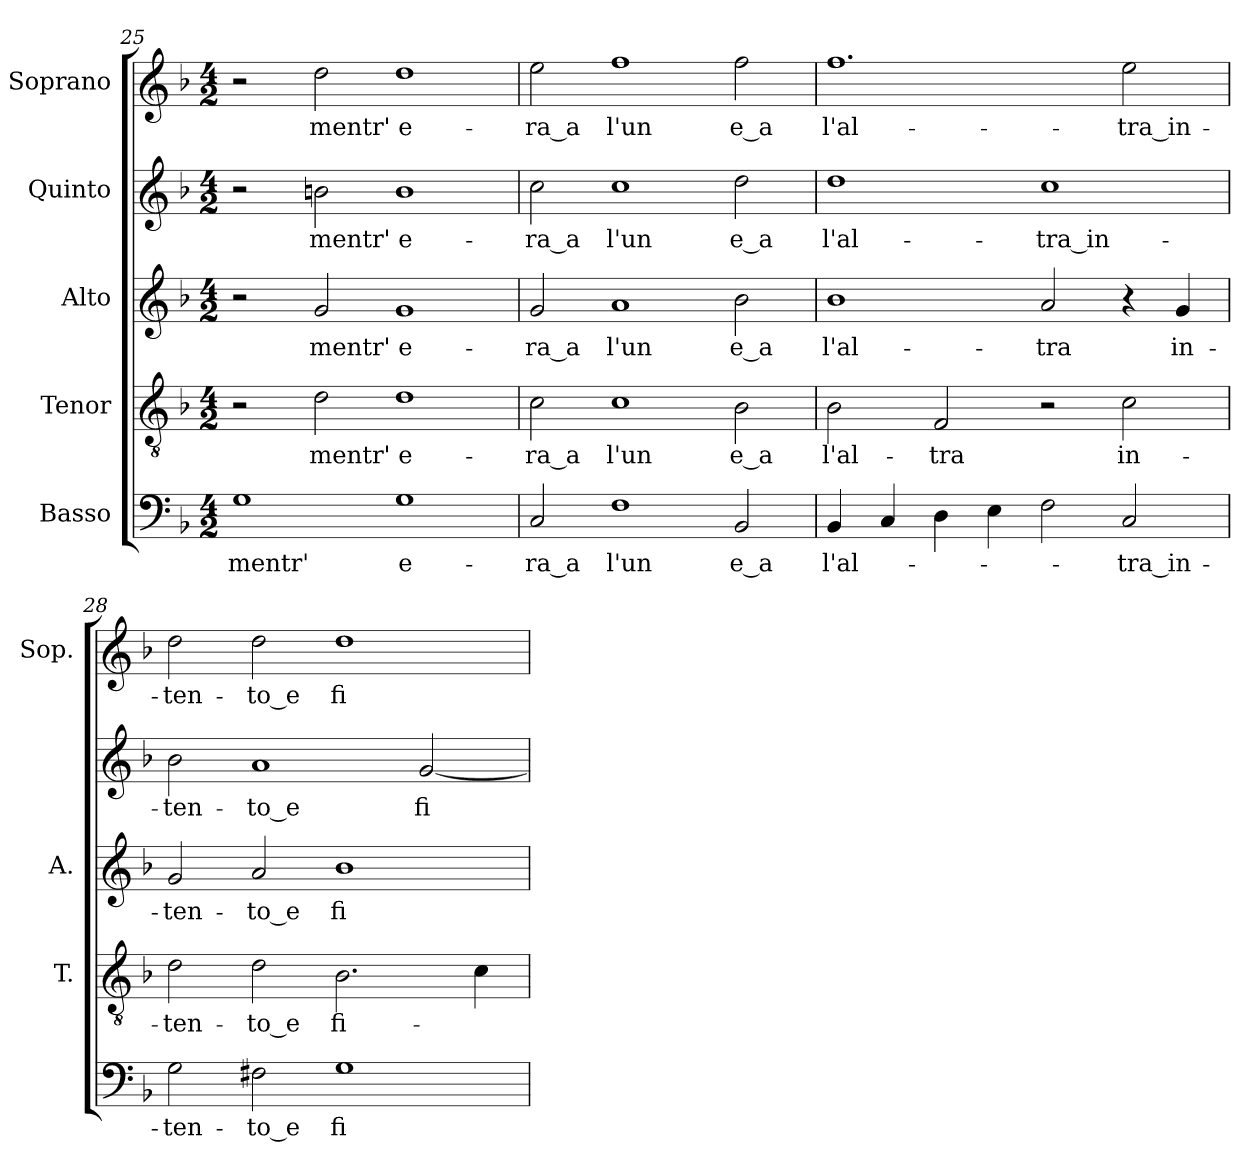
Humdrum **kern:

**kern	**text	**kern	**text	**kern	**text	**kern	**text	**kern	**text
*part5	*part5	*part4	*part4	*part3	*part3	*part2	*part2	*part1	*part1
*staff5	*staff5	*staff4	*staff4	*staff3	*staff3	*staff2	*staff2	*staff1	*staff1
*I"Basso	*	*I"Tenor	*	*I"Alto	*	*I"Quinto	*	*I"Soprano	*
*	*	*I'T.	*	*I'A.	*	*	*	*I'Sop.	*
*clefF4	*	*clefGv2	*	*clefG2	*	*clefG2	*	*clefG2	*
*	*	*ITrd7c12	*	*	*	*	*	*	*
*k[b-]	*	*k[b-]	*	*k[b-]	*	*k[b-]	*	*k[b-]	*
*F:	*	*F:	*	*F:	*	*F:	*	*F:	*
*M4/2	*	*M4/2	*	*M4/2	*	*M4/2	*	*M4/2	*
=25	=25	=25	=25	=25	=25	=25	=25	=25	=25
!	!LO:LY:b:color=#000000	!	!	!	!	!	!	!	!
1Gi	mentr'	2r	.	2r	.	2r	.	2r	.
!	!	!	!LO:LY:b:color=#000000	!	!	!	!	!	!
!	!	!	!	!	!LO:LY:b:color=#000000	!	!	!	!
!	!	!	!	!	!	!	!LO:LY:b:color=#000000	!	!
!	!	!	!	!	!	!	!	!	!LO:LY:b:color=#000000
.	.	2Di\	mentr'	2gi/	mentr'	2bni\	mentr'	2ddi\	mentr'
!	!LO:LY:b:color=#000000	!	!	!	!	!	!	!	!
!	!	!	!LO:LY:b:color=#000000	!	!	!	!	!	!
!	!	!	!	!	!LO:LY:b:color=#000000	!	!	!	!
!	!	!	!	!	!	!	!LO:LY:b:color=#000000	!	!
!	!	!	!	!	!	!	!	!	!LO:LY:b:color=#000000
1Gi	e-	1Di	e-	1gi	e-	1bi	e-	1ddi	e-
=26	=26	=26	=26	=26	=26	=26	=26	=26	=26
!	!LO:LY:b:color=#000000	!	!	!	!	!	!	!	!
!	!	!	!LO:LY:b:color=#000000	!	!	!	!	!	!
!	!	!	!	!	!LO:LY:b:color=#000000	!	!	!	!
!	!	!	!	!	!	!	!LO:LY:b:color=#000000	!	!
!	!	!	!	!	!	!	!	!	!LO:LY:b:color=#000000
2Ci/	-ra_a	2Ci\	-ra_a	2gi/	-ra_a	2cci\	-ra_a	2eei\	-ra_a
!	!LO:LY:b:color=#000000	!	!	!	!	!	!	!	!
!	!	!	!LO:LY:b:color=#000000	!	!	!	!	!	!
!	!	!	!	!	!LO:LY:b:color=#000000	!	!	!	!
!	!	!	!	!	!	!	!LO:LY:b:color=#000000	!	!
!	!	!	!	!	!	!	!	!	!LO:LY:b:color=#000000
1Fi	l'un	1Ci	l'un	1ai	l'un	1cci	l'un	1ffi	l'un
!	!LO:LY:b:color=#000000	!	!	!	!	!	!	!	!
!	!	!	!LO:LY:b:color=#000000	!	!	!	!	!	!
!	!	!	!	!	!LO:LY:b:color=#000000	!	!	!	!
!	!	!	!	!	!	!	!LO:LY:b:color=#000000	!	!
!	!	!	!	!	!	!	!	!	!LO:LY:b:color=#000000
2BB-i/	e_a	2BB-i\	e_a	2b-i\	e_a	2ddi\	e_a	2ffi\	e_a
=27	=27	=27	=27	=27	=27	=27	=27	=27	=27
!	!LO:LY:b:color=#000000	!	!	!	!	!	!	!	!
!	!	!	!LO:LY:b:color=#000000	!	!	!	!	!	!
!	!	!	!	!	!LO:LY:b:color=#000000	!	!	!	!
!	!	!	!	!	!	!	!LO:LY:b:color=#000000	!	!
!	!	!	!	!	!	!	!	!	!LO:LY:b:color=#000000
4BB-i/	l'al-	2BB-i\	l'al-	1b-i	l'al-	1ddi	l'al-	1.ffi	l'al-
4Ci/	.	.	.	.	.	.	.	.	.
!	!	!	!LO:LY:b:color=#000000	!	!	!	!	!	!
4Di\	.	2FFi/	-tra	.	.	.	.	.	.
4Ei\	.	.	.	.	.	.	.	.	.
!	!	!	!	!	!LO:LY:b:color=#000000	!	!	!	!
!	!	!	!	!	!	!	!LO:LY:b:color=#000000	!	!
2Fi\	.	2r	.	2ai/	-tra	1cci	-tra_in-	.	.
!	!LO:LY:b:color=#000000	!	!	!	!	!	!	!	!
!	!	!	!LO:LY:b:color=#000000	!	!	!	!	!	!
!	!	!	!	!	!	!	!	!	!LO:LY:b:color=#000000
2Ci/	-tra_in-	2Ci\	in-	4r	.	.	.	2eei\	-tra_in-
!	!	!	!	!	!LO:LY:b:color=#000000	!	!	!	!
.	.	.	.	4gi/	in-	.	.	.	.
!!LO:PB:g=z
=28	=28	=28	=28	=28	=28	=28	=28	=28	=28
!	!LO:LY:b:color=#000000	!	!	!	!	!	!	!	!
!	!	!	!LO:LY:b:color=#000000	!	!	!	!	!	!
!	!	!	!	!	!LO:LY:b:color=#000000	!	!	!	!
!	!	!	!	!	!	!	!LO:LY:b:color=#000000	!	!
!	!	!	!	!	!	!	!	!	!LO:LY:b:color=#000000
2Gi\	-ten-	2Di\	-ten-	2gi/	-ten-	2b-i\	-ten-	2ddi\	-ten-
!	!LO:LY:b:color=#000000	!	!	!	!	!	!	!	!
!	!	!	!LO:LY:b:color=#000000	!	!	!	!	!	!
!	!	!	!	!	!LO:LY:b:color=#000000	!	!	!	!
!	!	!	!	!	!	!	!LO:LY:b:color=#000000	!	!
!	!	!	!	!	!	!	!	!	!LO:LY:b:color=#000000
2F#Xi\	-to_e	2Di\	-to_e	2ai/	-to_e	1ai	-to_e	2ddi\	-to_e
!	!LO:LY:b:color=#000000	!	!	!	!	!	!	!	!
!	!	!	!LO:LY:b:color=#000000	!	!	!	!	!	!
!	!	!	!	!	!LO:LY:b:color=#000000	!	!	!	!
!	!	!	!	!	!	!	!	!	!LO:LY:b:color=#000000
1Gi	fi-	2.BB-i\	fi-	1b-i	fi-	.	.	1ddi	fi-
!	!	!	!	!	!	!	!LO:LY:b:color=#000000	!	!
.	.	.	.	.	.	[2gi/	fi-	.	.
.	.	4Ci\	.	.	.	.	.	.	.
=	=	=	=	=	=	=	=	=	=
*-	*-	*-	*-	*-	*-	*-	*-	*-	*-
